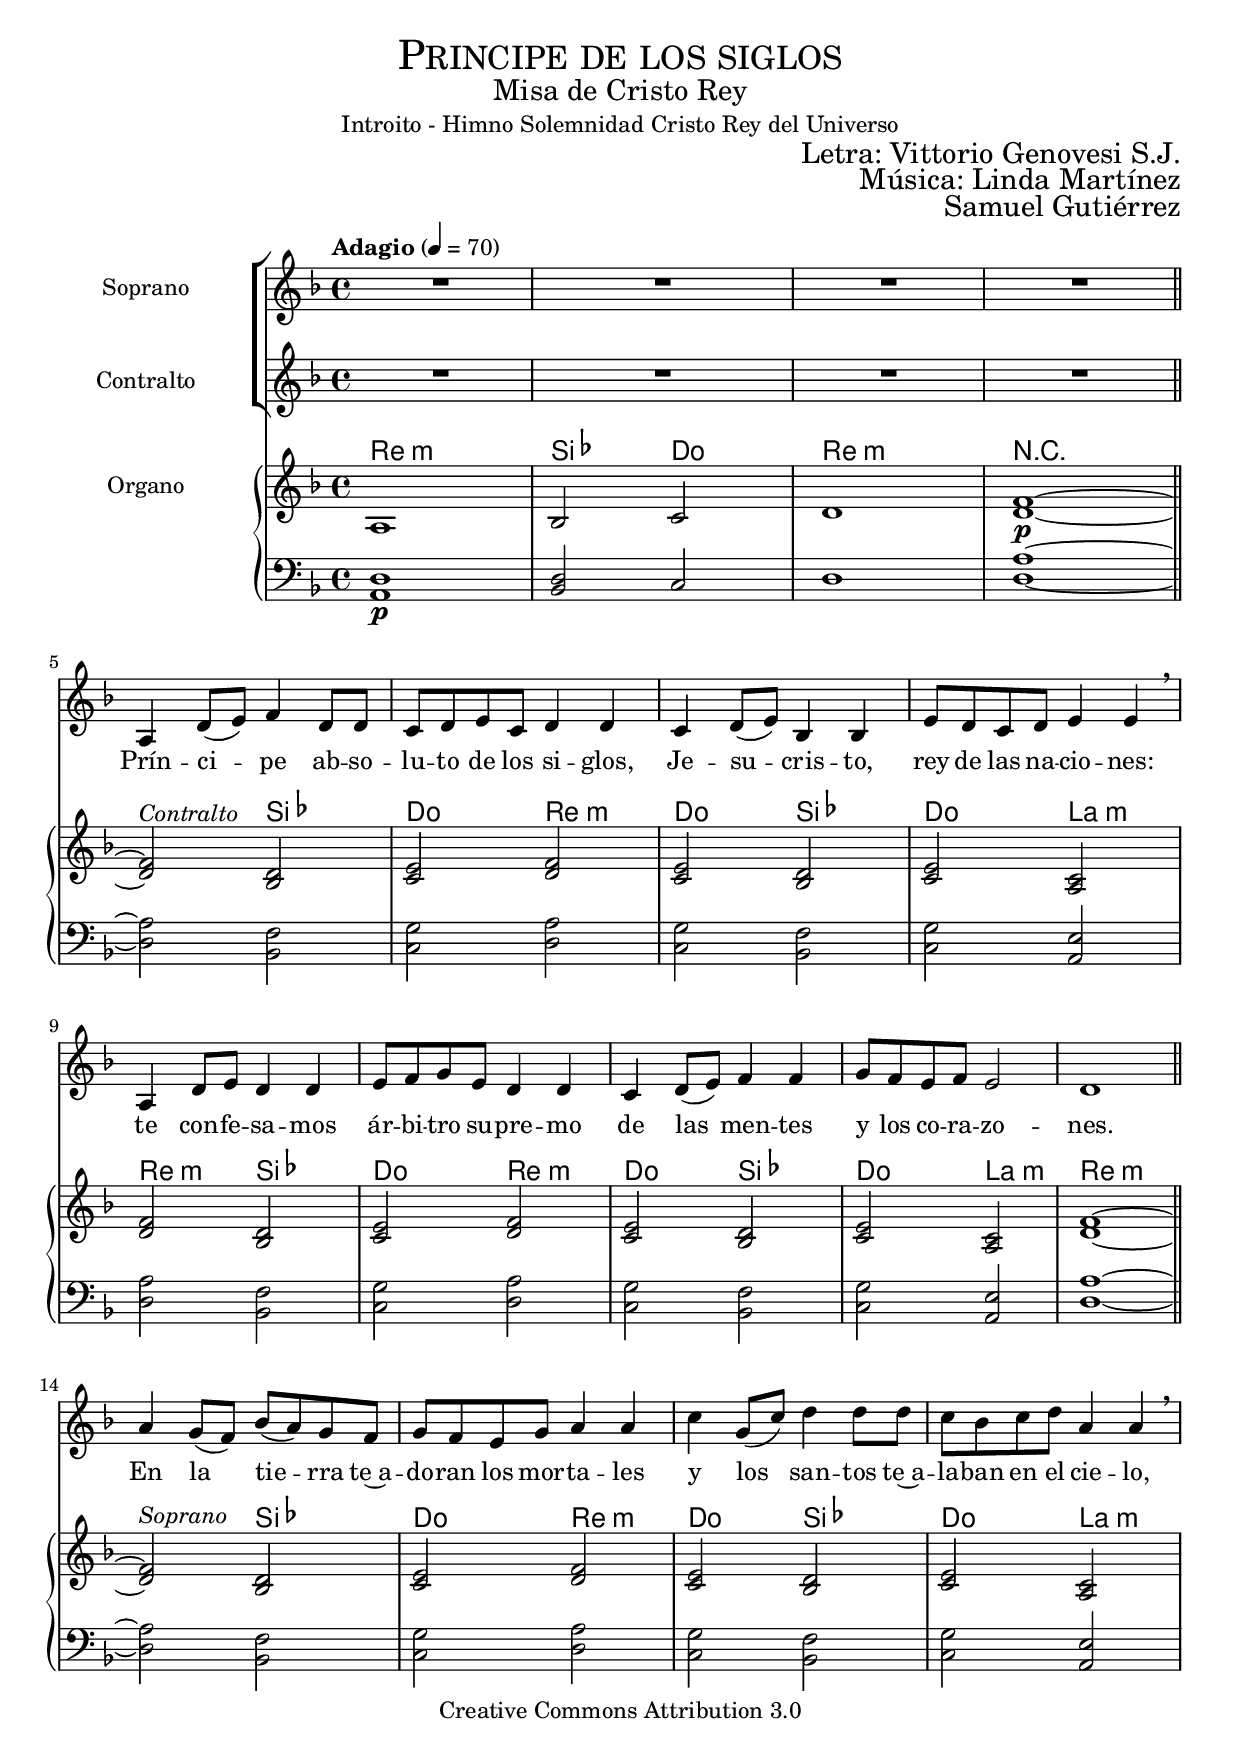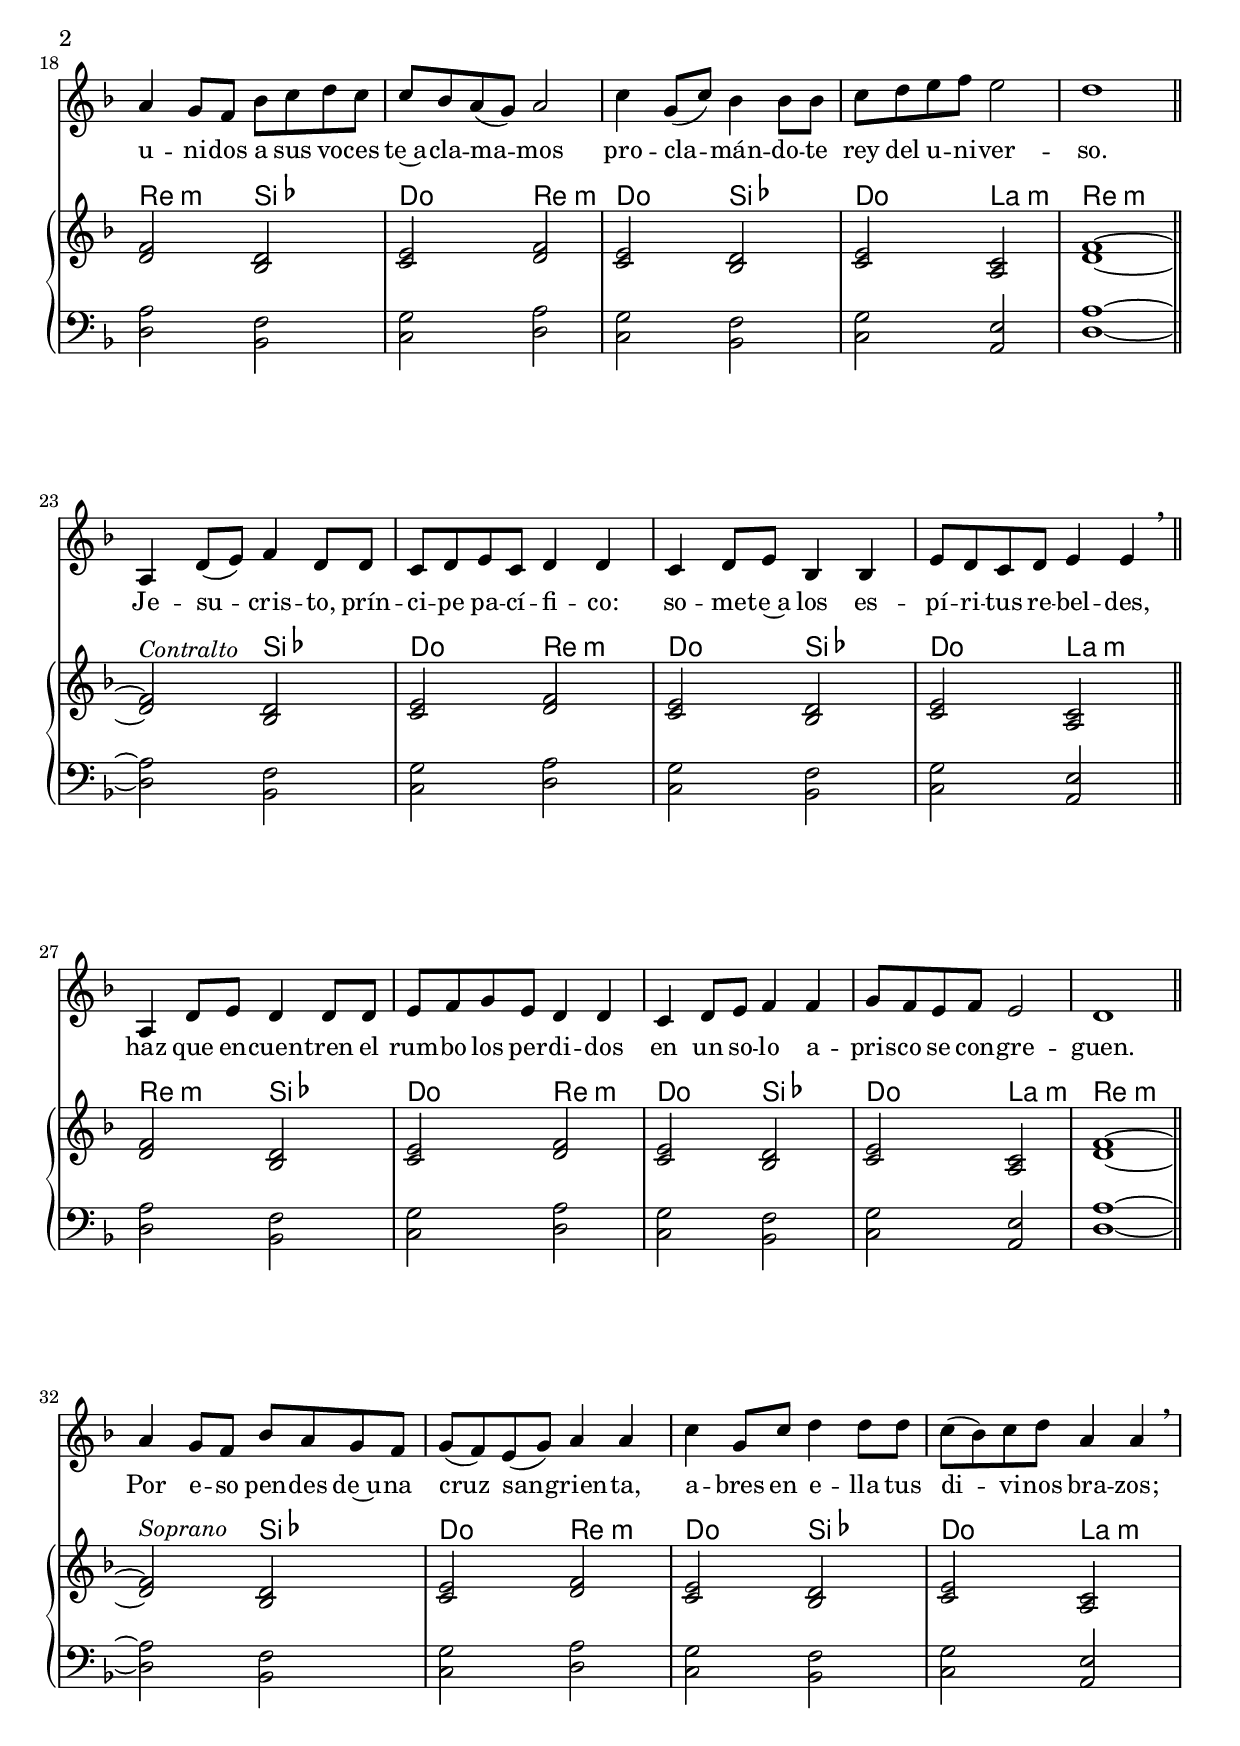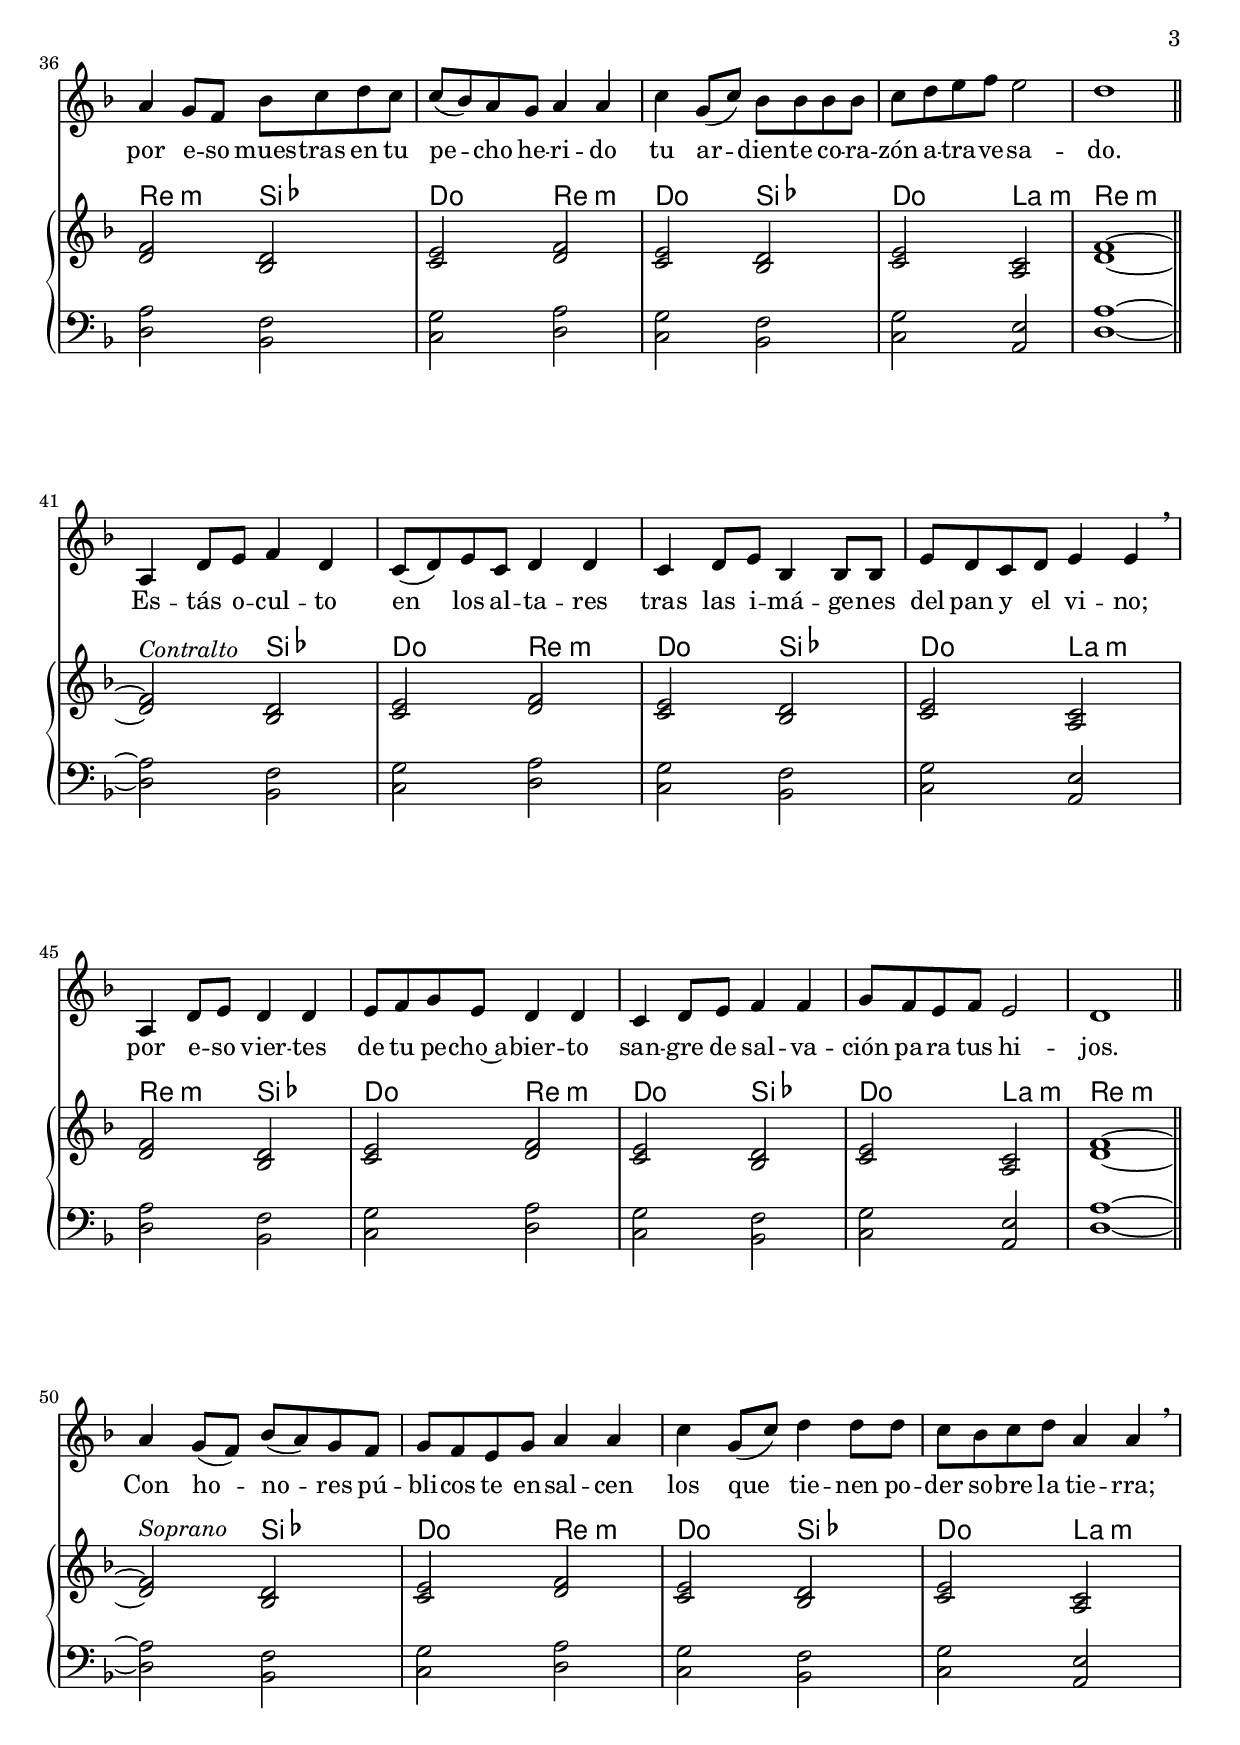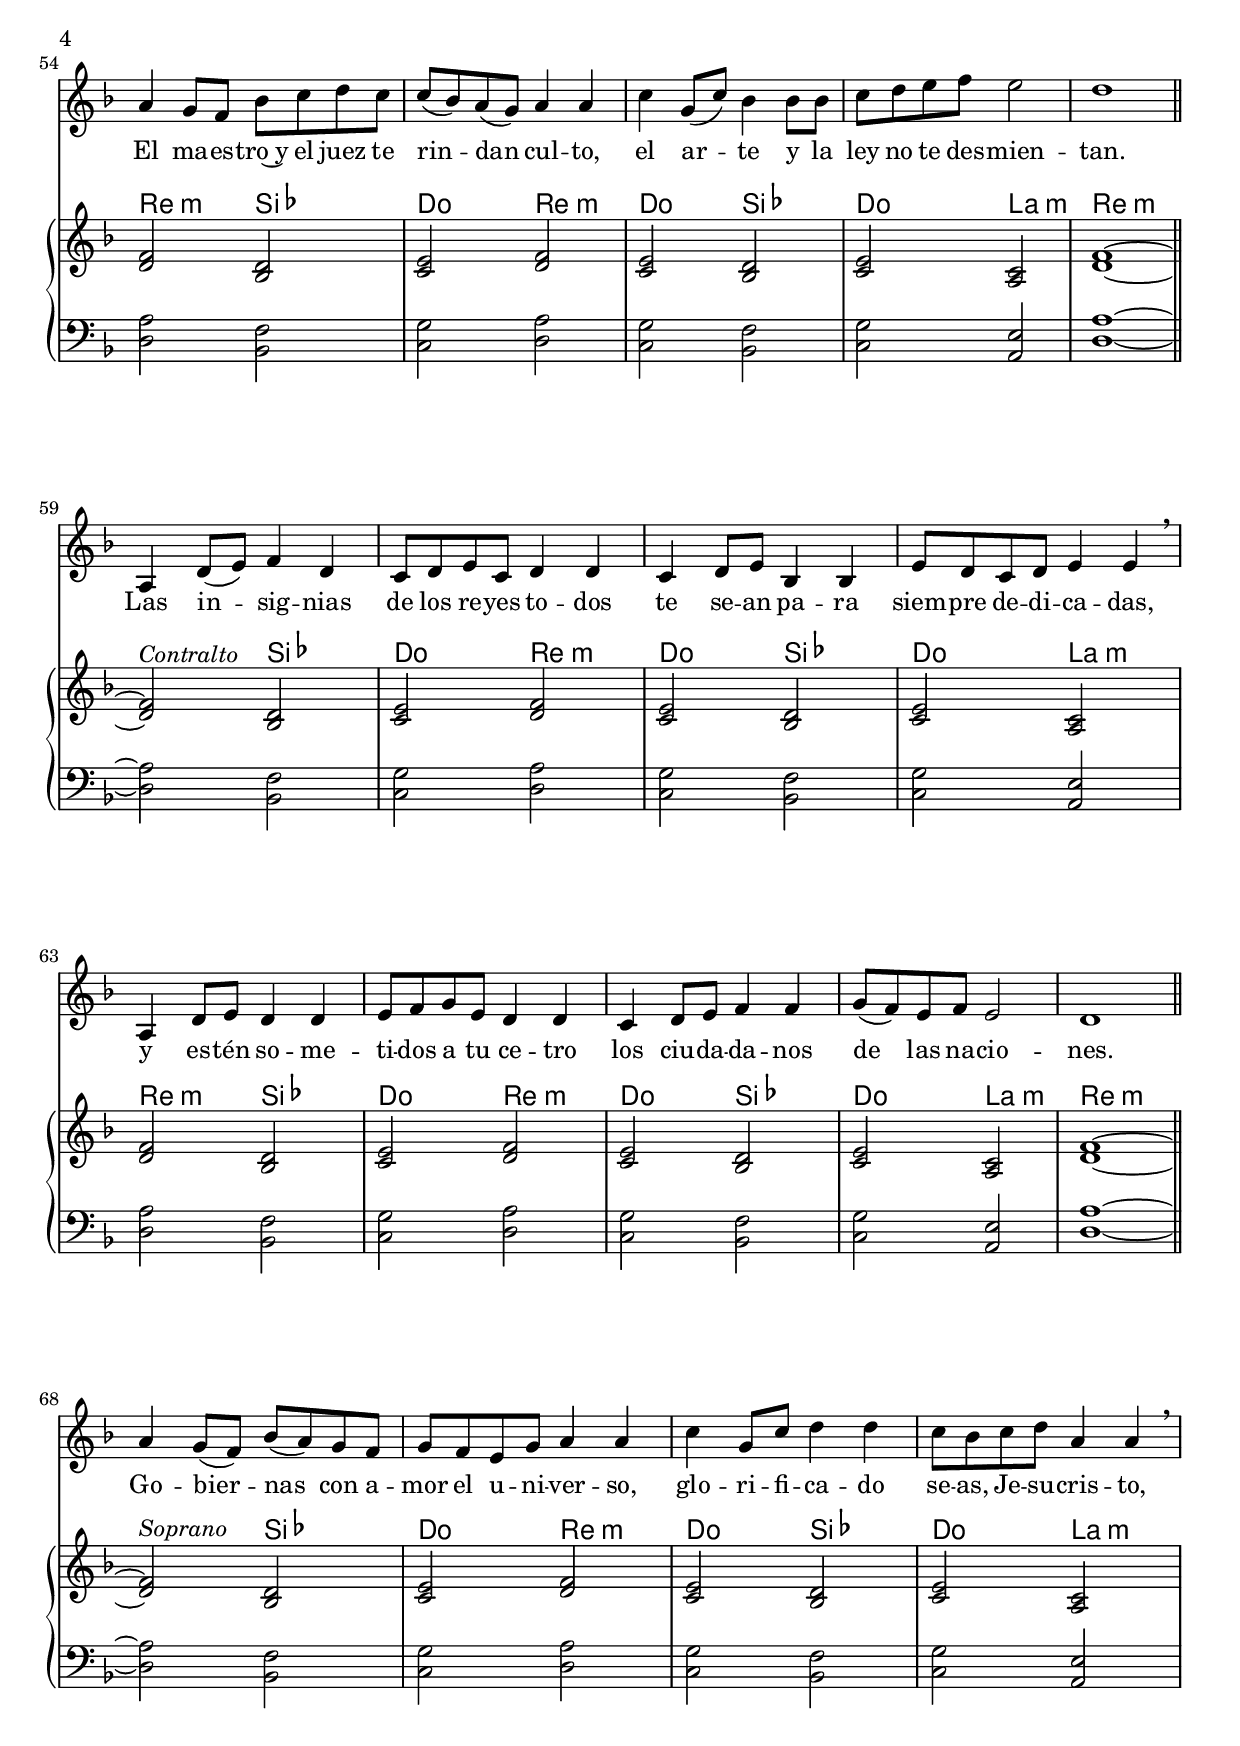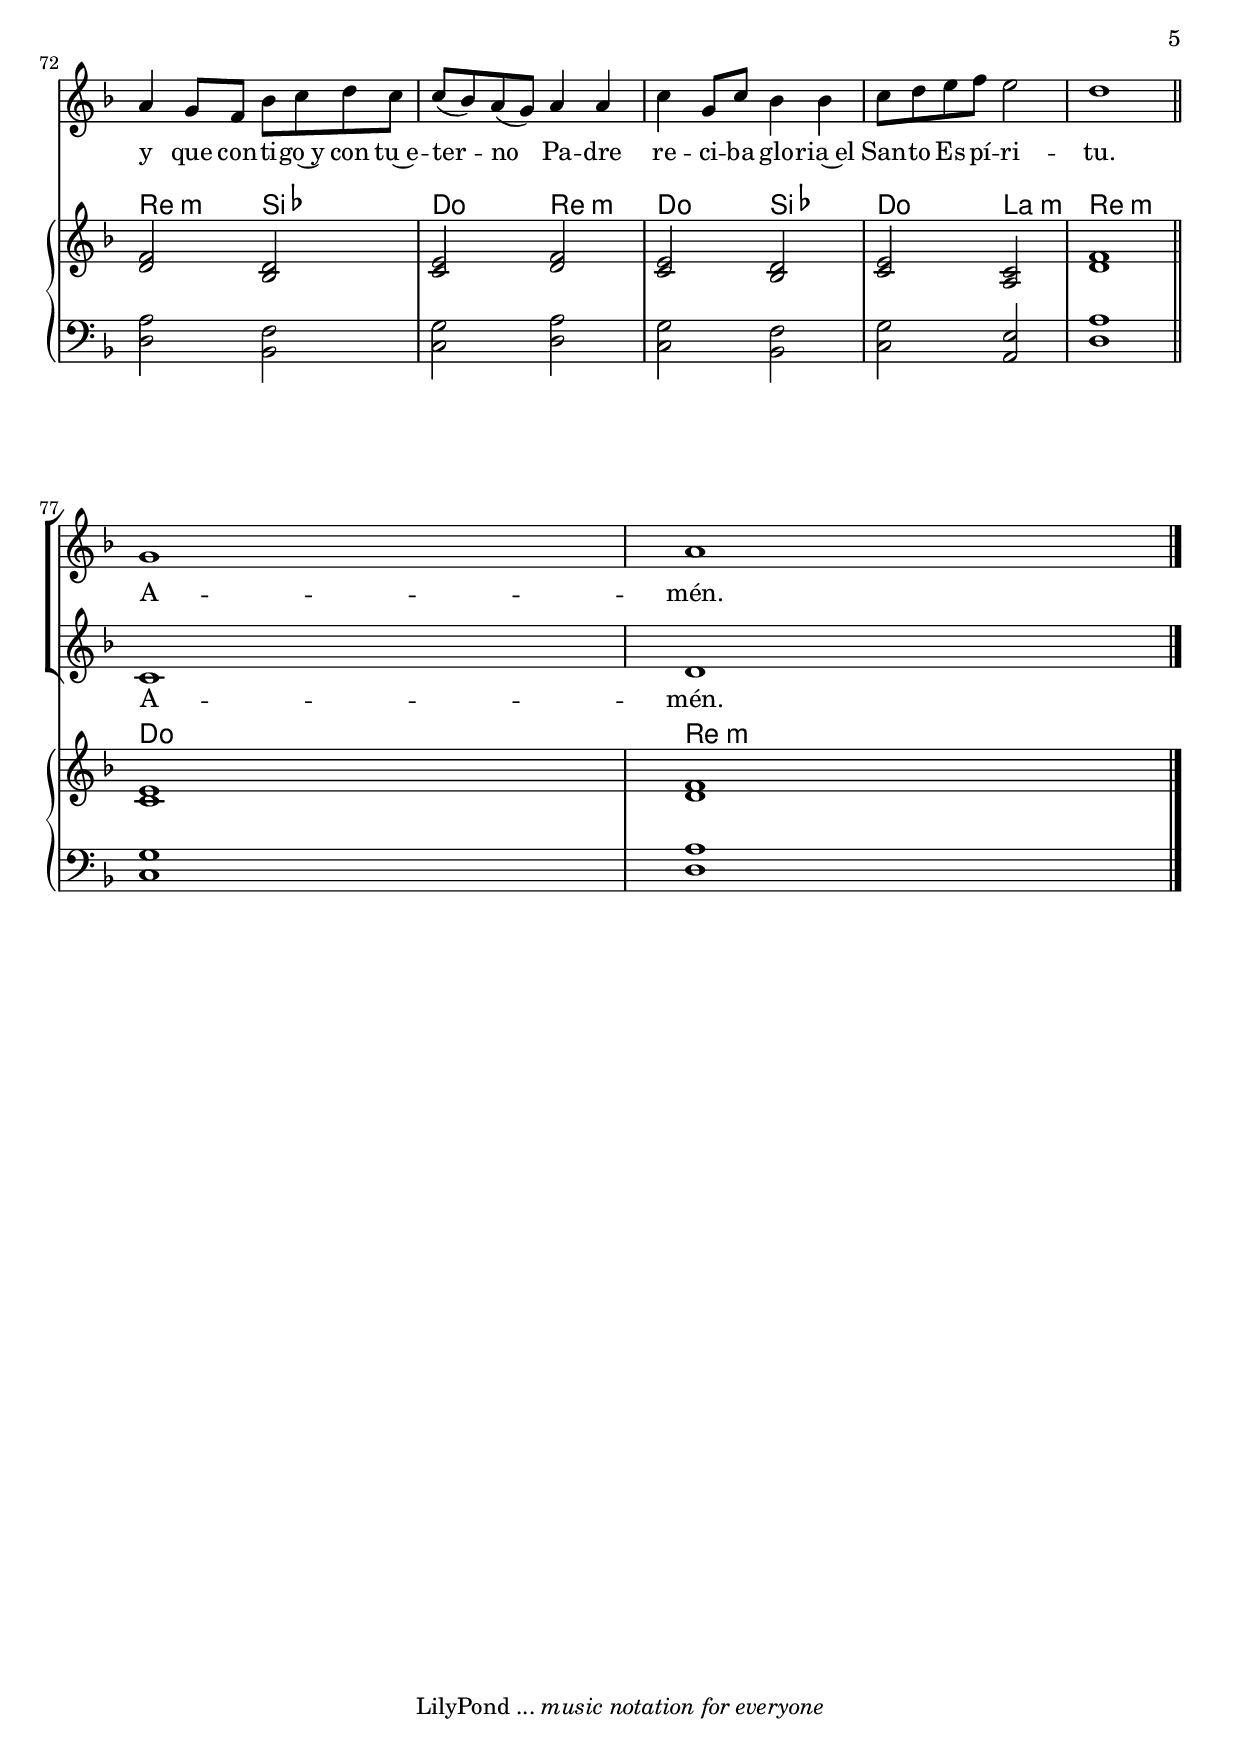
% *************************************************************************************
%	Pricipe de los siglos - Melody inspired by the compositions of Mons Marco Frisina
%   	Music and accompaniment by serachsam
% *************************************************************************************
\language "espanol"
\version "2.23.2"

% --- Global parameters
particle = 0
jump = \break

% --- Includes
\include "global.ily"
soprano_music = \relative do' {
  \compressEmptyMeasures

  R1*4 | \bar "||" #(if (= particle 1) jump "") % 4
  R1*9 | \bar "||" #(if (= particle 1) jump "") % 13
  la'4 sol8( fa) sib( la) sol fa |
  sol8 fa mi sol la4 la |
  do4 sol8( do) re4 re8 re |
  do8 sib do re la4 la \breathe | #(if (= particle 1) jump "") % 17
  la4 sol8 fa sib do re do |
  do8 sib la( sol) la2 |
  do4 sol8( do) sib4 sib8 sib |
  do8 re mi fa mi2 |
  re1 | \bar "||" #(if (= particle 1) jump "") % 22
  R1*9 | \bar "||" #(if (= particle 1) jump "") % 31
  la4 sol8 fa sib la sol fa |
  sol8( fa) mi( sol) la4 la |
  do4 sol8 do re4 re8 re |
  do8( sib) do re la4 la \breathe | #(if (= particle 1) jump "") % 35
  la4 sol8 fa sib do re do |
  do8( sib) la sol la4 la |
  do4 sol8( do) sib sib sib8 sib |
  do8 re mi fa mi2 |
  re1 | \bar "||" #(if (= particle 1) jump "") % 40
  R1*9 | \bar "||" #(if (= particle 1) jump "") % 49
  la4 sol8( fa) sib( la) sol fa |
  sol8 fa mi sol la4 la |
  do4 sol8( do) re4 re8 re |
  do8 sib do re la4 la \breathe | #(if (= particle 1) jump "") % 53
  la4 sol8 fa sib do re do |
  do8( sib) la( sol) la4 la |
  do4 sol8( do) sib4 sib8 sib |
  do8 re mi fa mi2 |
  re1 | \bar "||" #(if (= particle 1) jump "") % 58
  R1*9 | \bar "||" #(if (= particle 1) jump "") % 67
  la4 sol8( fa) sib( la) sol fa |
  sol8 fa mi sol la4 la |
  do4 sol8 do re4 re |
  do8 sib do re la4 la \breathe | #(if (= particle 1) jump "") % 80
  la4 sol8 fa sib do re do |
  do8( sib) la( sol) la4 la |
  do4 sol8 do sib4 sib |
  do8 re mi fa mi2 |
  re1 | \bar "||" #(if (= particle 1) jump "") % 85
  sol,1 |
  la1 |

  \bar "|."
}

soprano_lyrics = \lyricmode {
    En la tie -- rra te~a -- do -- ran los mor -- ta -- les
    y los san -- tos te~a -- la -- ban en el cie -- lo,
    u -- ni -- dos a sus vo -- ces te~a -- cla -- ma -- mos
    pro -- cla -- mán -- do -- te rey del u -- ni -- ver -- so.

    Por e -- so pen -- des de~u -- na cruz san -- grien -- ta,
    a -- bres en e -- lla tus di -- vi -- nos bra -- zos;
    por e -- so mues -- tras en tu pe -- cho he -- ri -- do
    tu ar -- dien -- te co -- ra -- zón a -- tra -- ve -- sa -- do.
    Con ho -- no -- res pú -- bli -- cos te en -- sal -- cen
    los que tie -- nen po -- der so -- bre la tie -- rra;
    El ma -- es -- tro~y el juez te rin -- dan  cul -- to,
    el ar -- te y la ley no te des -- mien -- tan.

    Go -- bier -- nas con a -- mor el u -- ni -- ver -- so,
    glo -- ri -- fi -- ca -- do se -- as, Je -- su -- cris -- to,
    y que con -- ti -- go~y con tu~e -- ter -- no Pa -- dre
    re -- ci -- ba glo -- ria~el San -- to Es -- pí -- ri -- tu.

    A -- mén.
}

alto_music = \relative do' {
  \compressEmptyMeasures

  R1*4 | \bar "||" #(if (= particle 1) jump "") % 4
  la4 re8( mi) fa4 re8 re |
  do8 re mi do re4 re |
  do4 re8( mi) sib4 sib |
  mi8 re  do re mi4 mi \breathe | #(if (= particle 1) jump "") % 8
  la,4 re8 mi re4 re4 |
  mi8 fa sol mi re4 re |
  do4 re8( mi) fa4 fa |
  sol8 fa mi fa mi2 |
  re1 | \bar "||" #(if (= particle 1) jump "") % 13
  R1*9 | \bar "||" #(if (= particle 1) jump "") % 22
  la4 re8( mi) fa4 re8 re |
  do8 re mi do re4 re |
  do4 re8 mi sib4 sib |
  mi8 re  do re mi4 mi \breathe | \bar "||" #(if (= particle 1) jump "") % 26
  la,4 re8 mi re4 re8 re |
  mi8 fa sol mi re4 re |
  do4 re8 mi fa4 fa |
  sol8 fa mi fa mi2 |
  re1 | \bar "||" #(if (= particle 1) jump "") % 31
  R1*9 | \bar "||" #(if (= particle 1) jump "") % 40
  la4 re8 mi fa4 re4 |
  do8( re) mi do re4 re |
  do4 re8 mi sib4 sib8 sib |
  mi8 re  do re mi4 mi \breathe | #(if (= particle 1) jump "") % 44
  la,4 re8 mi re4 re |
  mi8 fa sol mi re4 re |
  do4 re8 mi fa4 fa |
  sol8 fa mi fa mi2 |
  re1 | \bar "||" #(if (= particle 1) jump "") % 49
  R1*9 | \bar "||" #(if (= particle 1) jump "") % 58
  la4 re8( mi) fa4 re4 |
  do8 re mi do re4 re |
  do4 re8 mi sib4 sib |
  mi8 re  do re mi4 mi \breathe | #(if (= particle 1) jump "") % 62
  la,4 re8 mi re4 re |
  mi8 fa sol mi re4 re |
  do4 re8 mi fa4 fa |
  sol8( fa) mi fa mi2 |
  re1 | \bar "||" #(if (= particle 1) jump "") % 67
  R1*9 | \bar "||" #(if (= particle 1) jump "") % 76
  do1 |
  re1 |

  \bar "|."
}

alto_lyrics = \lyricmode {
    Prín -- ci -- pe ab -- so -- lu -- to de los si -- glos,
    Je -- su -- cris -- to, rey de las na -- cio -- nes:
    te con -- fe -- sa -- mos ár -- bi -- tro su -- pre -- mo
    de las men -- tes y los co -- ra -- zo -- nes.

    Je -- su -- cris -- to, prín -- ci -- pe pa -- cí -- fi -- co:
    so -- me -- te~a los es -- pí -- ri -- tus re -- bel -- des,
    haz que en -- cuen -- tren el rum -- bo los per -- di -- dos
    en un so -- lo a -- pris -- co se con -- gre -- guen.

    Es -- tás o -- cul -- to en los al -- ta -- res
    tras las i -- má -- ge -- nes del pan y el vi -- no;
    por e -- so vier -- tes de tu pe -- cho~a -- bier -- to
    san -- gre de sal -- va -- ción pa -- ra tus hi -- jos.

    Las in -- sig -- nias de los re -- yes to -- dos
    te se -- an pa -- ra siem -- pre de -- di -- ca -- das,
    y es -- tén so -- me -- ti -- dos a tu ce -- tro
    los ciu -- da -- da -- nos de las na -- cio -- nes.

    A -- mén.
}

harmonies = \new ChordNames {
  \set ChordNames.midiInstrument = "string ensemble 2"
  \set ChordNames.midiMaximumVolume = #0
  \set chordChanges = ##t
  \chordmode {
    \italianChords
    re1:m |
    sib2 do |
    re1:m |
    R1 |
    s2 sib2 |
    do2 re2:m |
    do2 sib2 |
    do2 la2:m |
    re2:m sib2 |
    do2 re2:m |
    do2 sib2 |
    do2 la2:m |
    re1:m |
    s2 sib2 |
    do2 re2:m |
    do2 sib2 |
    do2 la2:m |
    re2:m sib2 |
    do2 re2:m |
    do2 sib2 |
    do2 la2:m |
    re1:m |
    s2 sib2 |
    do2 re2:m |
    do2 sib2 |
    do2 la2:m |
    re2:m sib2 |
    do2 re2:m |
    do2 sib2 |
    do2 la2:m |
    re1:m |
    s2 sib2 |
    do2 re2:m |
    do2 sib2 |
    do2 la2:m |
    re2:m sib2 |
    do2 re2:m |
    do2 sib2 |
    do2 la2:m |
    re1:m |
    s2 sib2 |
    do2 re2:m |
    do2 sib2 |
    do2 la2:m |
    re2:m sib2 |
    do2 re2:m |
    do2 sib2 |
    do2 la2:m |
    re1:m |
    s2 sib2 |
    do2 re2:m |
    do2 sib2 |
    do2 la2:m |
    re2:m sib2 |
    do2 re2:m |
    do2 sib2 |
    do2 la2:m |
    re1:m |
    s2 sib2 |
    do2 re2:m |
    do2 sib2 |
    do2 la2:m |
    re2:m sib2 |
    do2 re2:m |
    do2 sib2 |
    do2 la2:m |
    re1:m |
    s2 sib2 |
    do2 re2:m |
    do2 sib2 |
    do2 la2:m |
    re2:m sib2 |
    do2 re2:m |
    do2 sib2 |
    do2 la2:m |
    re1:m |
    do1 |
    re1:m |
  }
}

notes_soproano = \relative do' {
    R1*3 |
    fa1~\p |
    fa2 re2 |
    mi2 fa |
    mi2 re |
    mi2 do |
    fa2 re2 |
    mi2 fa |
    mi2 re |
    mi2 do |
    fa1~ |
    fa2 re2 |
    mi2 fa |
    mi2 re |
    mi2 do |
    fa2 re2 |
    mi2 fa |
    mi2 re |
    mi2 do |
    fa1~ |
    fa2 re2 |
    mi2 fa |
    mi2 re |
    mi2 do |
    fa2 re2 |
    mi2 fa |
    mi2 re |
    mi2 do |
    fa1~ |
    fa2 re2 |
    mi2 fa |
    mi2 re |
    mi2 do |
    fa2 re2 |
    mi2 fa |
    mi2 re |
    mi2 do |
    fa1~ |
    fa2 re2 |
    mi2 fa |
    mi2 re |
    mi2 do |
    fa2 re2 |
    mi2 fa |
    mi2 re |
    mi2 do |
    fa1~ |
    fa2 re2 |
    mi2 fa |
    mi2 re |
    mi2 do | #(if (= particle 1) "" jump) % 53
    fa2 re2 |
    mi2 fa |
    mi2 re |
    mi2 do |
    fa1~ | #(if (= particle 1) "" jump) % 58
    fa2 re2 |
    mi2 fa |
    mi2 re |
    mi2 do |
    fa2 re2 |
    mi2 fa |
    mi2 re |
    mi2 do |
    fa1~ |
    fa2 re2 |
    mi2 fa |
    mi2 re |
    mi2 do |
    fa2 re2 |
    mi2 fa |
    mi2 re |
    mi2 do |
    fa1 |
    mi1 |
    fa1 |
}

notes_alto = \relative do' {
    la1 |
    sib2 do |
    re1 |
    re1~\p | #(if (= particle 1) "" jump) % 4
    re2 ^\markup { \italic "Contralto" } sib |
    do2 re |
    do2 sib |
    do2 la | #(if (= particle 1) "" jump) % 8
    re2 sib |
    do2 re |
    do2 sib |
    do2 la |
    re1~ | #(if (= particle 1) "" jump) % 13
    re2^\markup { \italic "Soprano" } sib |
    do2 re |
    do2 sib |
    do2 la | #(if (= particle 1) "" jump) % 17
    re2 sib |
    do2 re |
    do2 sib |
    do2 la |
    re1~ | #(if (= particle 1) "" jump) % 22
    re2^\markup { \italic "Contralto" } sib |
    do2 re |
    do2 sib |
    do2 la | #(if (= particle 1) "" jump) % 26
    re2 sib |
    do2 re |
    do2 sib |
    do2 la |
    re1~ | #(if (= particle 1) "" jump) % 31
    re2^\markup { \italic "Soprano" } sib |
    do2 re |
    do2 sib |
    do2 la | #(if (= particle 1) "" jump) % 35
    re2 sib |
    do2 re |
    do2 sib |
    do2 la |
    re1~ | #(if (= particle 1) "" jump) % 40
    re2^\markup { \italic "Contralto" } sib |
    do2 re |
    do2 sib |
    do2 la | #(if (= particle 1) "" jump) % 44
    re2 sib |
    do2 re |
    do2 sib |
    do2 la |
    re1~ | #(if (= particle 1) "" jump) % 49
    re2^\markup { \italic "Soprano" } sib |
    do2 re |
    do2 sib |
    do2 la |
    re2 sib |
    do2 re |
    do2 sib |
    do2 la |
    re1~ | #(if (= particle 1) "" jump) % 58
    re2^\markup { \italic "Contralto" } sib |
    do2 re |
    do2 sib |
    do2 la | #(if (= particle 1) "" jump) % 62
    re2 sib |
    do2 re |
    do2 sib |
    do2 la |
    re1~ | #(if (= particle 1) "" jump) % 67
    re2^\markup { \italic "Soprano" } sib |
    do2 re |
    do2 sib |
    do2 la | #(if (= particle 1) "" jump) % 72
    re2 sib |
    do2 re |
    do2 sib |
    do2 la |
    re1 | #(if (= particle 1) "" jump) % 77
    do1 |
    re1 |

    \bar "|."
}

notes_tenor = \relative do {
    re1\p |
    re2 do |
    re1 |
    la'1~ |
    la2 fa |
    sol2 la |
    sol2 fa |
    sol2 mi |
    la2 fa |
    sol2 la |
    sol2 fa |
    sol2 mi |
    la1~ |
    la2 fa |
    sol2 la |
    sol2 fa |
    sol2 mi |
    la2 fa |
    sol2 la |
    sol2 fa |
    sol2 mi |
    la1~ |
    la2 fa |
    sol2 la |
    sol2 fa |
    sol2 mi |
    la2 fa |
    sol2 la |
    sol2 fa |
    sol2 mi |
    la1~ |
    la2 fa |
    sol2 la |
    sol2 fa |
    sol2 mi |
    la2 fa |
    sol2 la |
    sol2 fa |
    sol2 mi |
    la1~ |
    la2 fa |
    sol2 la |
    sol2 fa |
    sol2 mi |
    la2 fa |
    sol2 la |
    sol2 fa |
    sol2 mi |
    la1~ |
    la2 fa |
    sol2 la |
    sol2 fa |
    sol2 mi |
    la2 fa |
    sol2 la |
    sol2 fa |
    sol2 mi |
    la1~ |
    la2 fa |
    sol2 la |
    sol2 fa |
    sol2 mi |
    la2 fa |
    sol2 la |
    sol2 fa |
    sol2 mi |
    la1~ |
    la2 fa |
    sol2 la |
    sol2 fa |
    sol2 mi |
    la2 fa |
    sol2 la |
    sol2 fa |
    sol2 mi |
    la1 |
    sol1 |
    la1 |
}

notes_bass = \relative do {
    la1\p |
    sib2 do |
    re1 |
    re1~ |
    re2 sib |
    do2 re |
    do2 sib |
    do2 la |
    re2 sib |
    do2 re |
    do2 sib |
    do2 la |
    re1~ |
    re2 sib |
    do2 re |
    do2 sib |
    do2 la |
    re2 sib |
    do2 re |
    do2 sib |
    do2 la |
    re1~ |
    re2 sib |
    do2 re |
    do2 sib |
    do2 la |
    re2 sib |
    do2 re |
    do2 sib |
    do2 la |
    re1~ |
    re2 sib |
    do2 re |
    do2 sib |
    do2 la |
    re2 sib |
    do2 re |
    do2 sib |
    do2 la |
    re1~ |
    re2 sib |
    do2 re |
    do2 sib |
    do2 la |
    re2 sib |
    do2 re |
    do2 sib |
    do2 la |
    re1~ |
    re2 sib |
    do2 re |
    do2 sib |
    do2 la |
    re2 sib |
    do2 re |
    do2 sib |
    do2 la |
    re1~ |
    re2 sib |
    do2 re |
    do2 sib |
    do2 la |
    re2 sib |
    do2 re |
    do2 sib |
    do2 la |
    re1~ |
    re2 sib |
    do2 re |
    do2 sib |
    do2 la |
    re2 sib |
    do2 re |
    do2 sib |
    do2 la |
    re1 |
    do1 |
    re1 |
}


% --- Global size
%#(set-global-staff-size 19.8)

% --- Header
\markup { \fill-line { \center-column { \fontsize #5 \smallCaps "Principe de los siglos" \fontsize #2 "Misa de Cristo Rey" "Introito - Himno Solemnidad Cristo Rey del Universo" } } }
\markup { \fill-line { " " \right-column { \fontsize #2 "Letra: Vittorio Genovesi S.J." } } }
\markup { \fill-line { " " \center-column { \fontsize #2 "Música: Linda Martínez" } } }
\markup { \fill-line { " " \center-column { \fontsize #2 "Samuel Gutiérrez" } } }
\header {
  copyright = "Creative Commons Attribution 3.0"
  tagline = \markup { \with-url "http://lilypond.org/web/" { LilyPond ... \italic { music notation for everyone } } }
  breakbefore = ##t
}

% --- Music

% --- Harmony

\score {
  <<
    \new ChoirStaff <<
      \new Staff <<
        \new Voice = "soprano" <<
          \set Staff.instrumentName = #"Soprano"
          \set Staff.midiInstrument = #"choir aahs"
          \set Staff.midiMaximumVolume = #1.5
          \global \soprano_music
        >>\new Lyrics = "soprano"
        \context Lyrics = "soprano" \lyricsto "soprano" \soprano_lyrics
      >>
      \new Staff <<
        \new Voice = "alto" <<
          \set Staff.instrumentName = #"Contralto"
          \set Staff.midiInstrument = #"choir aahs"
          \set Staff.midiMaximumVolume = #1.5
          \global \alto_music
        >>
        \new Lyrics = "alto"
        \context Lyrics = "alto" \lyricsto "alto" \alto_lyrics
      >>
    >>
    \harmonies
    \new PianoStaff <<
      \new Staff <<
        \set Staff.instrumentName = #"Organo"
        \set Staff.midiInstrument = #"church organ"
        \set Staff.midiMaximumVolume = #0.6
        \set Staff.printPartCombineTexts = ##f
        \partCombine
        << \global \notes_soproano >>
        << \global \notes_alto >>
      >>
      \new Staff <<
        \set Staff.midiInstrument = #"church organ"
        \set Staff.midiMaximumVolume = #0.6
        \clef bass
        \set Staff.printPartCombineTexts = ##f
        \partCombine
        << \global \notes_tenor >>
        << \global \notes_bass >>
      >>
    >>
  >>
  \midi { }
  \layout {
    \context {
      \Staff \RemoveEmptyStaves
    }
  }
}

% --- Paper
\paper{
  #(set-default-paper-size "letter")
  indent=3.5\cm
  page-breaking = #ly:page-turn-breaking
}
